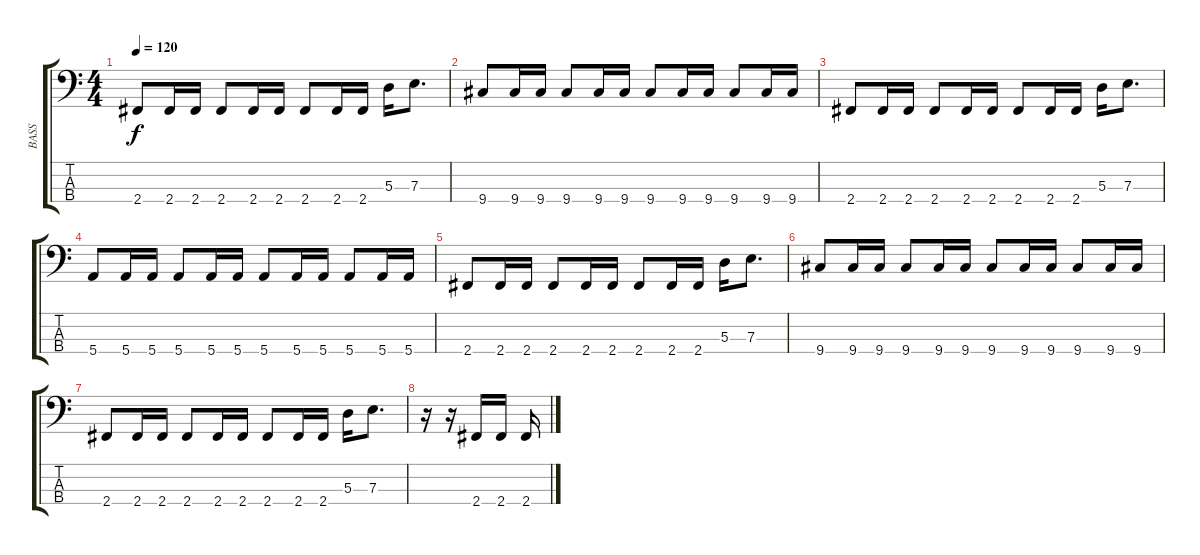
\track ("BASS" "BASS") {instrument electricbassfinger}
\staff {score tabs}
\tuning (G2 D2 A1 E1) {hide}
\ts (4 4)
\tempo 120
\clef f4
\ks c
2.4.8{dy f} 2.4.16 2.4.16 2.4.8 2.4.16 2.4.16 2.4.8 2.4.16 2.4.16 5.3.16 7.3.8{d} |
9.4.8{txt ""} 9.4.16 9.4.16 9.4.8 9.4.16 9.4.16 9.4.8 9.4.16 9.4.16 9.4.8 9.4.16 9.4.16 |
2.4.8 2.4.16 2.4.16 2.4.8 2.4.16 2.4.16 2.4.8 2.4.16 2.4.16 5.3.16 7.3.8{d} |
5.4.8 5.4.16 5.4.16 5.4.8 5.4.16 5.4.16 5.4.8 5.4.16 5.4.16 5.4.8 5.4.16 5.4.16 |
2.4.8 2.4.16 2.4.16 2.4.8 2.4.16 2.4.16 2.4.8 2.4.16 2.4.16 5.3.16 7.3.8{d} |
9.4.8 9.4.16 9.4.16 9.4.8 9.4.16 9.4.16 9.4.8 9.4.16 9.4.16 9.4.8 9.4.16 9.4.16 |
2.4.8 2.4.16 2.4.16 2.4.8 2.4.16 2.4.16 2.4.8 2.4.16 2.4.16 5.3.16 7.3.8{d} |
r.16 r.16 2.4.16 2.4.16 2.4.16
